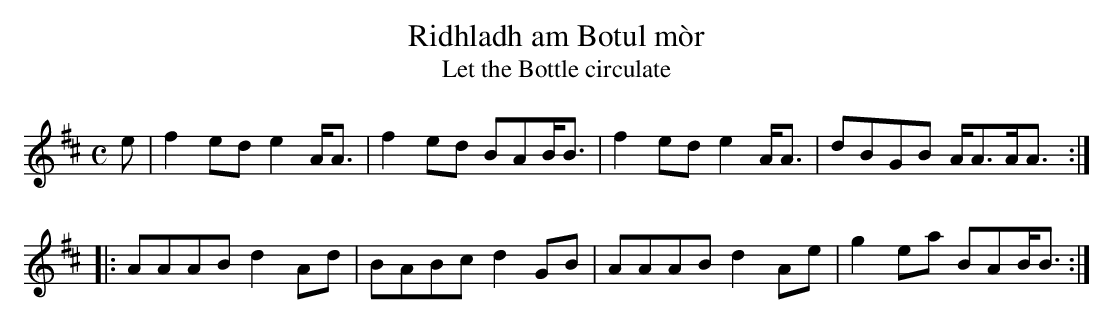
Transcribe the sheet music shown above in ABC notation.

X:1
T:Ridhladh am Botul mòr
T:Let the Bottle circulate
M:C
L:1/8
K:D
e|f2 ed e2 A<A|f2 ed BAB<B|f2 ed e2 A<A|dBGB A<AA<A:|
|:AAAB d2 Ad|BABc d2 GB|AAAB d2 Ae|g2 ea BAB<B:|]
